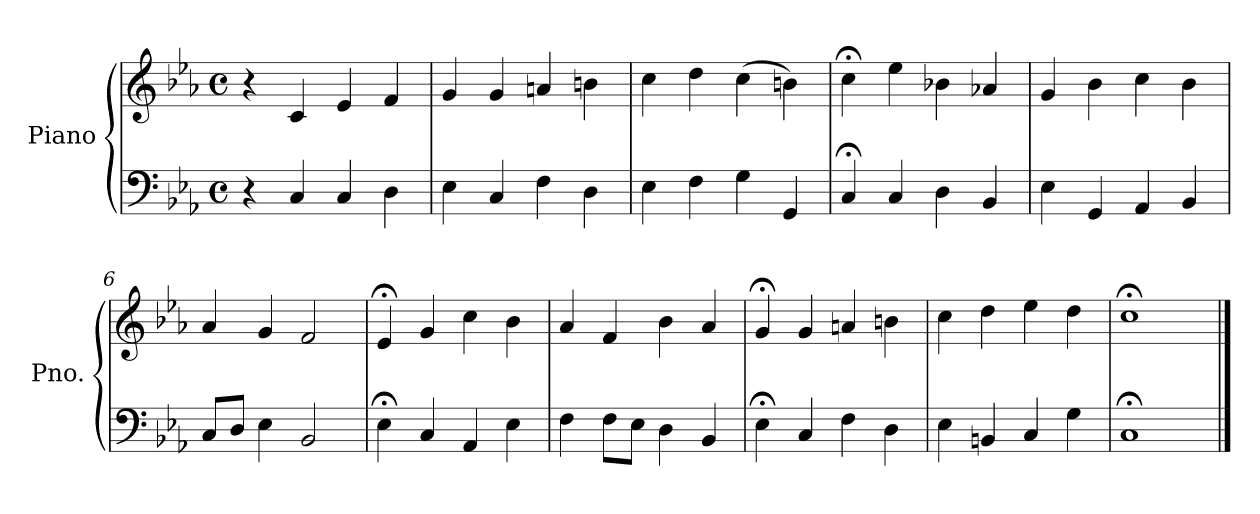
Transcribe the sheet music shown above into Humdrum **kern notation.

**kern	**kern
*part1	*part1
*staff2	*staff1
*I"Piano	*
*I'Pno.	*
*clefF4	*clefG2
*k[b-e-a-]	*k[b-e-a-]
*M4/4	*M4/4
*met(c)	*met(c)
=1	=1
4r	4r
4C/	4c/
4C/	4e-/
4D\	4f/
=2	=2
4E-\	4g/
4C/	4g/
4F\	4an/
4D\	4bn\
=3	=3
4E-\	4cc\
4F\	4dd\
4G\	(4cc\
4GG/	4bn\)
=4	=4
4C;</	4cc;<\
4C/	4ee-\
4D\	4b-X\
4BB-/	4a-X/
=5	=5
4E-\	4g/
4GG/	4b-\
4AA-/	4cc\
4BB-/	4b-\
=6	=6
8C/L	4a-/
8D/J	.
4E-\	4g/
2BB-/	2f/
=7	=7
4E-;<\	4e-;</
4C/	4g/
4AA-/	4cc\
4E-\	4b-\
!!LO:LB:g=z
=8	=8
4F\	4a-/
8F\L	4f/
8E-\J	.
4D\	4b-\
4BB-/	4a-/
=9	=9
4E-;<\	4g;</
4C/	4g/
4F\	4an/
4D\	4bn\
=10	=10
4E-\	4cc\
4BBn/	4dd\
4C/	4ee-\
4G\	4dd\
=11	=11
1C;<	1cc;<
==	==
*-	*-
